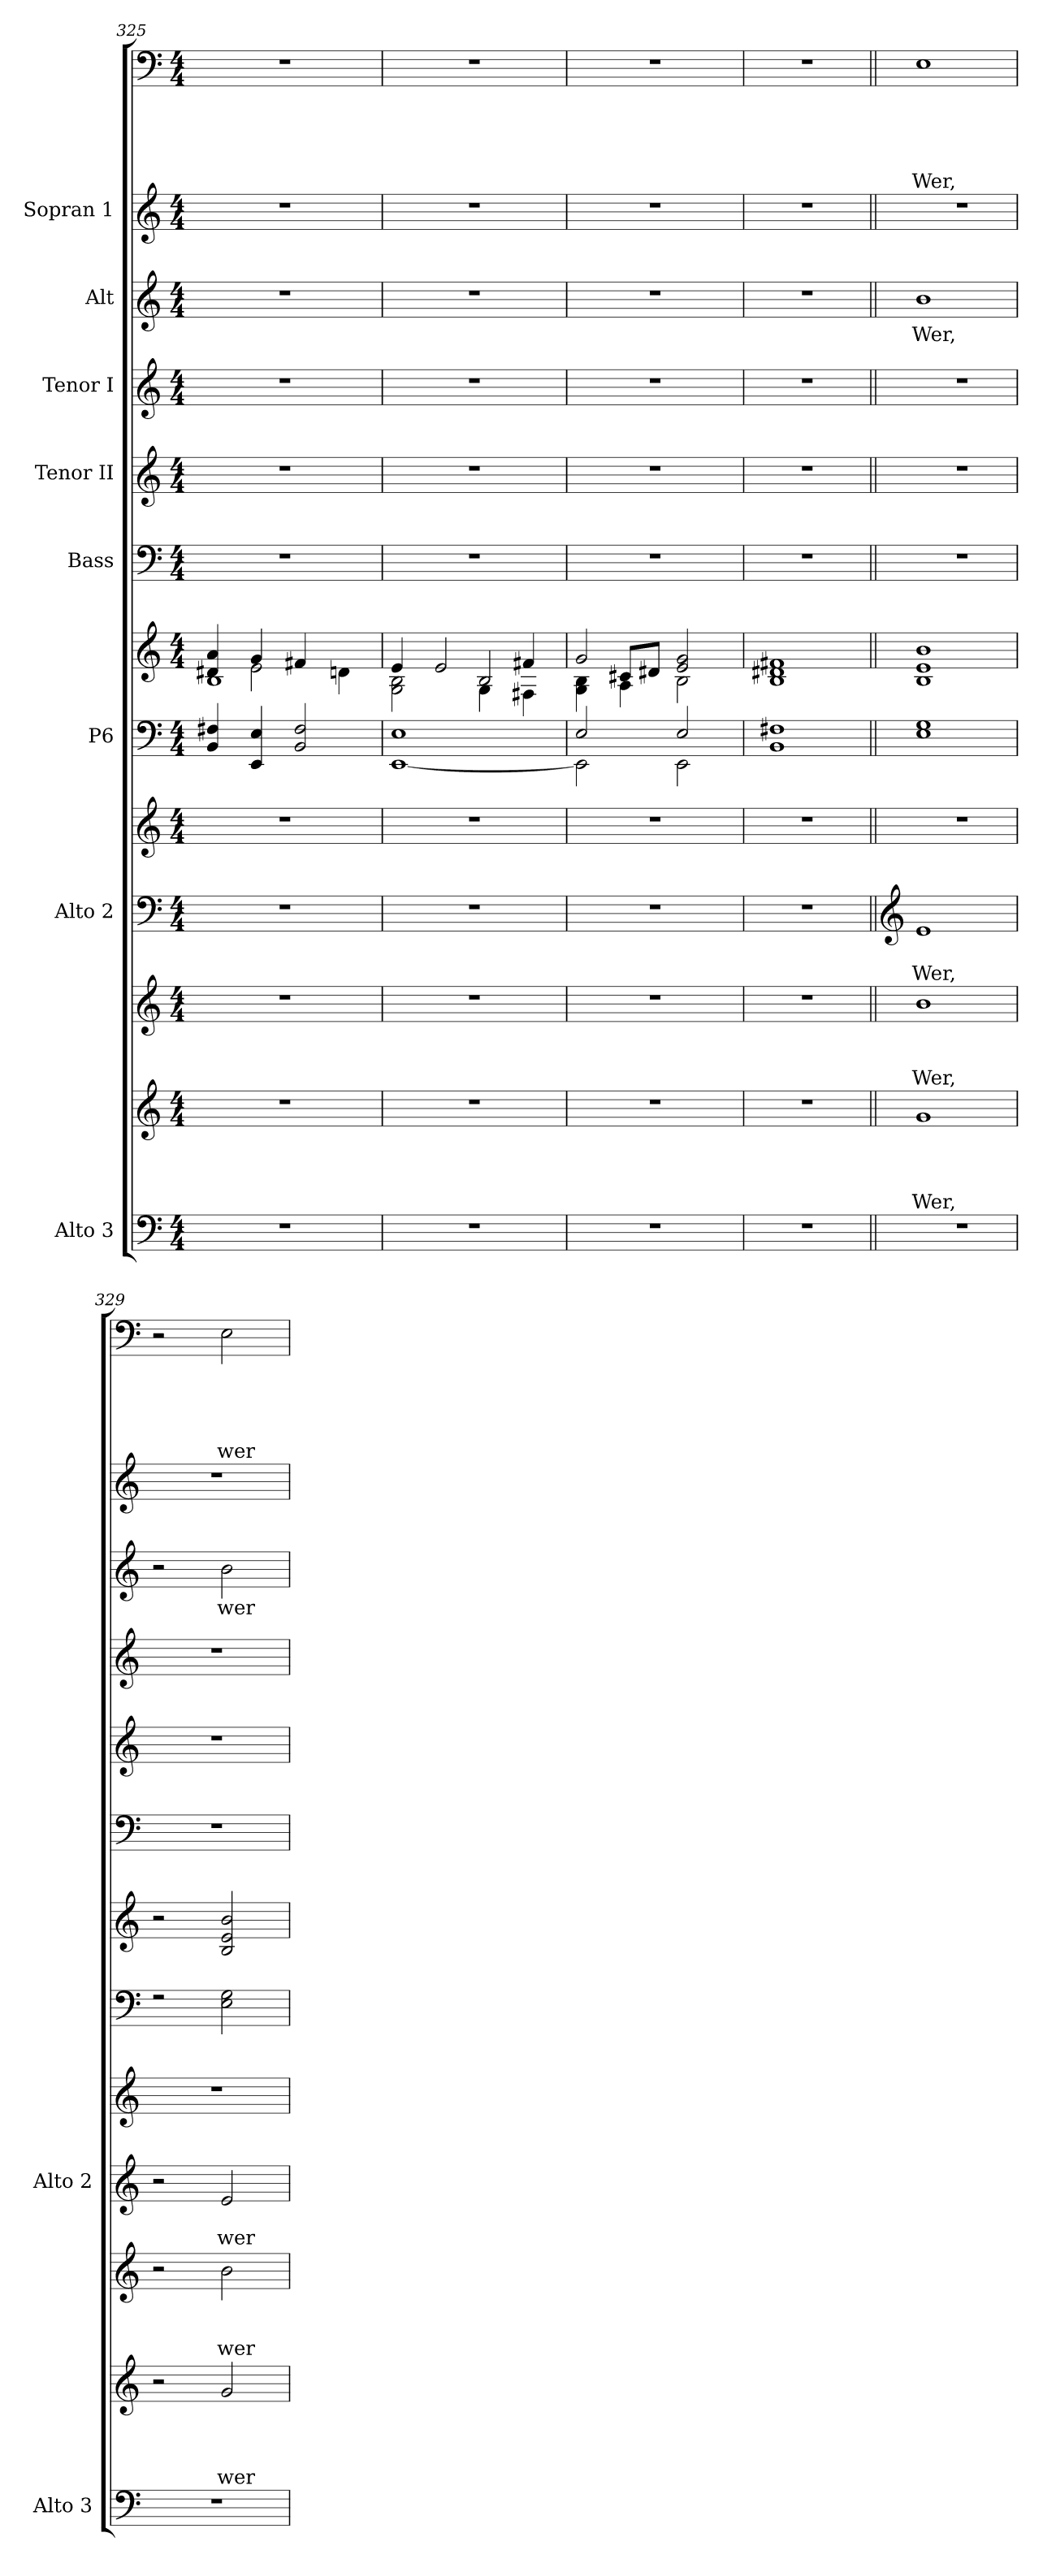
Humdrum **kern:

**kern	**kern	**text	**text	**text	**text	**kern	**text	**text	**text	**kern	**text	**text	**kern	**kern	**kern	**kern	**kern	**kern	**kern	**text	**kern	**kern	**text	**text	**text	**text	**text
*part11	*part10	*part10	*part10	*part10	*part10	*part9	*part9	*part9	*part9	*part8	*part8	*part8	*part8	*part7	*part7	*part6	*part5	*part4	*part3	*part3	*part2	*part1	*part1	*part1	*part1	*part1	*part1
*staff13	*staff12	*staff12	*staff12	*staff12	*staff12	*staff11	*staff11	*staff11	*staff11	*staff10	*staff10	*staff10	*staff9	*staff8	*staff7	*staff6	*staff5	*staff4	*staff3	*staff3	*staff2	*staff1	*staff1	*staff1	*staff1	*staff1	*staff1
*I"Alto 3	*	*	*	*	*	*	*	*	*	*I"Alto 2	*	*	*	*I"P6	*	*I"Bass	*I"Tenor II	*I"Tenor I	*I"Alt	*	*I"Sopran 1	*	*	*	*	*	*
*I'Alto 3	*	*	*	*	*	*	*	*	*	*I'Alto 2	*	*	*	*	*	*	*	*	*	*	*	*	*	*	*	*	*
*clefF4	*clefG2	*	*	*	*	*clefG2	*	*	*	*clefF4	*	*	*clefG2	*clefF4	*clefG2	*clefF4	*clefG2	*clefG2	*clefG2	*	*clefG2	*clefF4	*	*	*	*	*
*	*ITrd7c12	*	*	*	*	*ITrd7c12	*	*	*	*	*	*	*	*	*	*	*ITrd7c12	*ITrd7c12	*	*	*	*	*	*	*	*	*
*k[]	*k[]	*	*	*	*	*k[]	*	*	*	*k[]	*	*	*k[]	*k[]	*k[]	*k[]	*k[]	*k[]	*k[]	*	*k[]	*k[]	*	*	*	*	*
*C:	*C:	*	*	*	*	*C:	*	*	*	*C:	*	*	*C:	*C:	*C:	*C:	*C:	*C:	*C:	*	*C:	*C:	*	*	*	*	*
*M4/4	*M4/4	*	*	*	*	*M4/4	*	*	*	*M4/4	*	*	*M4/4	*M4/4	*M4/4	*M4/4	*M4/4	*M4/4	*M4/4	*	*M4/4	*M4/4	*	*	*	*	*
=325	=325	=325	=325	=325	=325	=325	=325	=325	=325	=325	=325	=325	=325	=325	=325	=325	=325	=325	=325	=325	=325	=325	=325	=325	=325	=325	=325
*	*	*	*	*	*	*	*	*	*	*	*	*	*	*^	*^	*	*	*	*	*	*	*	*	*	*	*	*
*	*	*	*	*	*	*	*	*	*	*	*	*	*	*	*	*	*^	*	*	*	*	*	*	*	*	*	*	*	*
1r	1r	.	.	.	.	1r	.	.	.	1r	.	.	1r	4BB/ 4F#X/	1ryy	4d#X/ 4a/	4ryy	1B	1r	1r	1r	1r	.	1r	1r	.	.	.	.	.
.	.	.	.	.	.	.	.	.	.	.	.	.	.	4EE/ 4E/	.	4g/	2e\	.	.	.	.	.	.	.	.	.	.	.	.	.
.	.	.	.	.	.	.	.	.	.	.	.	.	.	2BB/ 2F#/	.	4f#X/	.	.	.	.	.	.	.	.	.	.	.	.	.	.
.	.	.	.	.	.	.	.	.	.	.	.	.	.	.	.	4ryy	4dn\	.	.	.	.	.	.	.	.	.	.	.	.	.
=326	=326	=326	=326	=326	=326	=326	=326	=326	=326	=326	=326	=326	=326	=326	=326	=326	=326	=326	=326	=326	=326	=326	=326	=326	=326	=326	=326	=326	=326	=326
1r	1r	.	.	.	.	1r	.	.	.	1r	.	.	1r	1E	[<1EE	2G\ 2B\	2ryy	4e/	1r	1r	1r	1r	.	1r	1r	.	.	.	.	.
.	.	.	.	.	.	.	.	.	.	.	.	.	.	.	.	.	.	2e/	.	.	.	.	.	.	.	.	.	.	.	.
.	.	.	.	.	.	.	.	.	.	.	.	.	.	.	.	4G\	2B/	.	.	.	.	.	.	.	.	.	.	.	.	.
.	.	.	.	.	.	.	.	.	.	.	.	.	.	.	.	4F#X\	.	4f#X/	.	.	.	.	.	.	.	.	.	.	.	.
=327	=327	=327	=327	=327	=327	=327	=327	=327	=327	=327	=327	=327	=327	=327	=327	=327	=327	=327	=327	=327	=327	=327	=327	=327	=327	=327	=327	=327	=327	=327
1r	1r	.	.	.	.	1r	.	.	.	1r	.	.	1r	2E/	2EE\]	4G\ 4B\	2g/	4ryy	1r	1r	1r	1r	.	1r	1r	.	.	.	.	.
.	.	.	.	.	.	.	.	.	.	.	.	.	.	.	.	8c#X/L	.	4A\	.	.	.	.	.	.	.	.	.	.	.	.
.	.	.	.	.	.	.	.	.	.	.	.	.	.	.	.	8d#X/J	.	.	.	.	.	.	.	.	.	.	.	.	.	.
.	.	.	.	.	.	.	.	.	.	.	.	.	.	2E/	2EE\	2B\	2e/ 2g/	2ryy	.	.	.	.	.	.	.	.	.	.	.	.
=328	=328	=328	=328	=328	=328	=328	=328	=328	=328	=328	=328	=328	=328	=328	=328	=328	=328	=328	=328	=328	=328	=328	=328	=328	=328	=328	=328	=328	=328	=328
1r	1r	.	.	.	.	1r	.	.	.	1r	.	.	1r	1BB 1F#X	1ryy	1ryy	1ryy	1B 1d#X 1f#X	1r	1r	1r	1r	.	1r	1r	.	.	.	.	.
!!LO:PB:g=z
=328X7||	=328X7||	=328X7||	=328X7||	=328X7||	=328X7||	=328X7||	=328X7||	=328X7||	=328X7||	=328X7||	=328X7||	=328X7||	=328X7||	=328X7||	=328X7||	=328X7||	=328X7||	=328X7||	=328X7||	=328X7||	=328X7||	=328X7||	=328X7||	=328X7||	=328X7||	=328X7||	=328X7||	=328X7||	=328X7||	=328X7||
*	*	*	*	*	*	*	*	*	*	*clefG2	*	*	*	*	*	*	*	*	*	*	*	*	*	*	*	*	*	*	*	*
!	!	!	!	!	!LO:LY:b	!	!	!	!LO:LY:b	!	!	!LO:LY:b	!	!	!	!	!	!	!	!	!	!	!LO:LY:b	!	!	!	!	!	!	!LO:LY:b
1r	1G	.	.	.	Wer,	1B	.	.	Wer,	1e	.	Wer,	1r	1E 1G	1ryy	1B 1e 1b	1ryy	1ryy	1r	1r	1r	1b	Wer,	1r	1E	.	.	.	.	Wer,
=329	=329	=329	=329	=329	=329	=329	=329	=329	=329	=329	=329	=329	=329	=329	=329	=329	=329	=329	=329	=329	=329	=329	=329	=329	=329	=329	=329	=329	=329	=329
1r	2r	.	.	.	.	2r	.	.	.	2r	.	.	1r	2r	1ryy	2r	1ryy	1ryy	1r	1r	1r	2r	.	1r	2r	.	.	.	.	.
!	!	!	!	!	!LO:LY:b	!	!	!	!LO:LY:b	!	!	!LO:LY:b	!	!	!	!	!	!	!	!	!	!	!LO:LY:b	!	!	!	!	!	!	!LO:LY:b
.	2G/	.	.	.	wer	2B\	.	.	wer	2e/	.	wer	.	2E\ 2G\	.	2B/ 2e/ 2b/	.	.	.	.	.	2b\	wer	.	2E\	.	.	.	.	wer
*	*	*	*	*	*	*	*	*	*	*	*	*	*	*v	*v	*	*	*	*	*	*	*	*	*	*	*	*	*	*	*
*	*	*	*	*	*	*	*	*	*	*	*	*	*	*	*v	*v	*v	*	*	*	*	*	*	*	*	*	*	*	*
=	=	=	=	=	=	=	=	=	=	=	=	=	=	=	=	=	=	=	=	=	=	=	=	=	=	=	=
*-	*-	*-	*-	*-	*-	*-	*-	*-	*-	*-	*-	*-	*-	*-	*-	*-	*-	*-	*-	*-	*-	*-	*-	*-	*-	*-	*-
